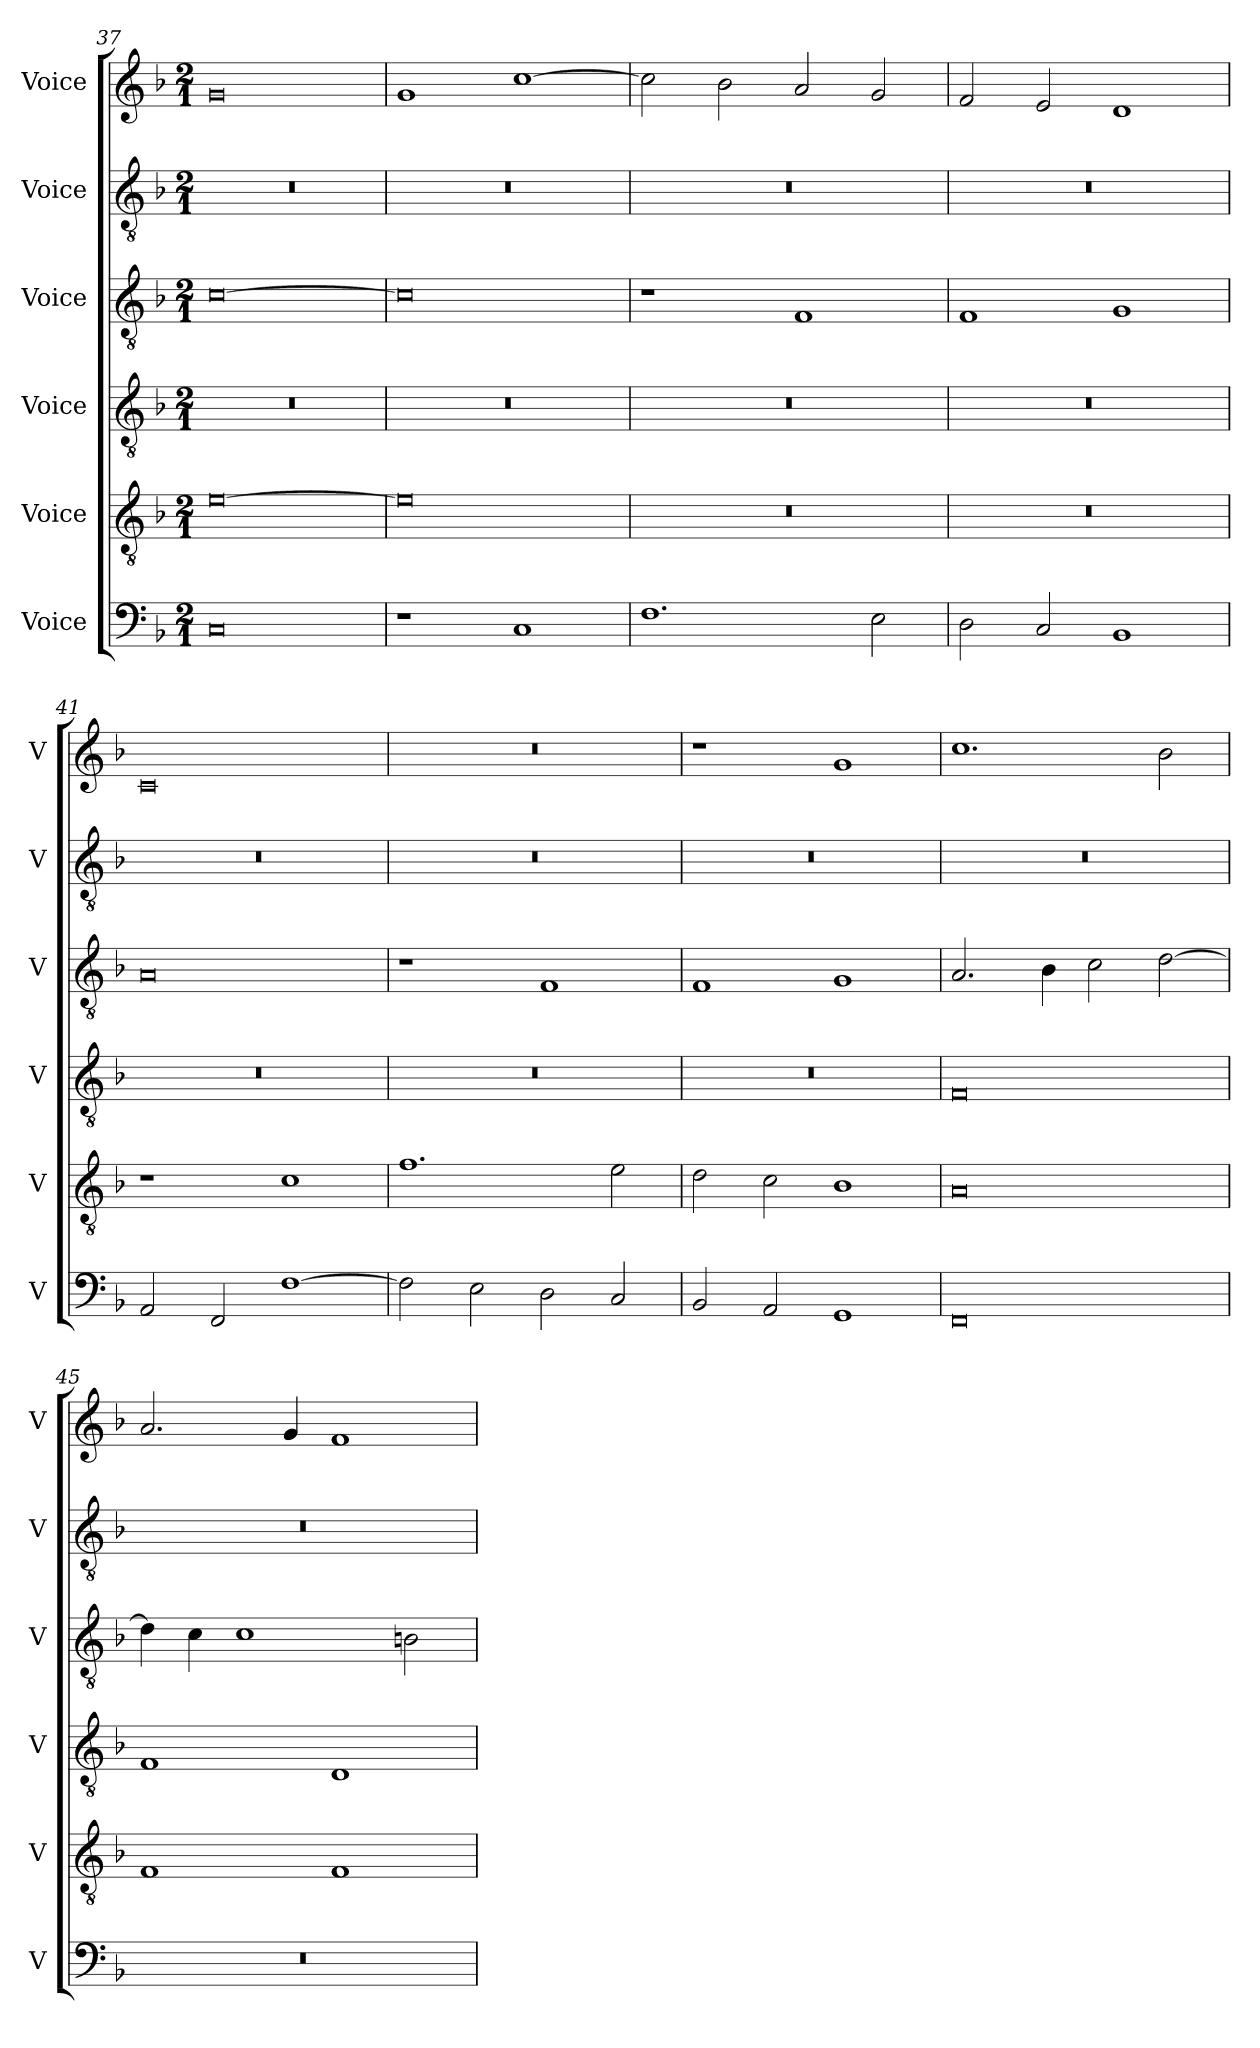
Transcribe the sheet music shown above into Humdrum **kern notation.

**kern	**kern	**kern	**kern	**kern	**kern
*part6	*part5	*part4	*part3	*part2	*part1
*staff6	*staff5	*staff4	*staff3	*staff2	*staff1
*I"Voice	*I"Voice	*I"Voice	*I"Voice	*I"Voice	*I"Voice
*I'V	*I'V	*I'V	*I'V	*I'V	*I'V
!!LO:PB:g=z
*clefF4	*clefGv2	*clefGv2	*clefGv2	*clefGv2	*clefG2
*k[b-]	*k[b-]	*k[b-]	*k[b-]	*k[b-]	*k[b-]
*M2/1	*M2/1	*M2/1	*M2/1	*M2/1	*M2/1
=37	=37	=37	=37	=37	=37
0C	[0e	0r	[0c	0r	0g
=38	=38	=38	=38	=38	=38
1r	0e]	0r	0c]	0r	1g
1C	.	.	.	.	[1cc
=39	=39	=39	=39	=39	=39
1.F	0r	0r	1r	0r	2cc\]
.	.	.	.	.	2b-\
.	.	.	1F	.	2a/
2E\	.	.	.	.	2g/
=40	=40	=40	=40	=40	=40
2D\	0r	0r	1F	0r	2f/
2C/	.	.	.	.	2e/
1BB-	.	.	1G	.	1d
=41	=41	=41	=41	=41	=41
2AA/	1r	0r	0A	0r	0c
2FF/	.	.	.	.	.
[1F	1c	.	.	.	.
!!LO:LB:g=z
=42	=42	=42	=42	=42	=42
2F\]	1.f	0r	1r	0r	0r
2E\	.	.	.	.	.
2D\	.	.	1F	.	.
2C/	2e\	.	.	.	.
=43	=43	=43	=43	=43	=43
2BB-/	2d\	0r	1F	0r	1r
2AA/	2c\	.	.	.	.
1GG	1B-	.	1G	.	1g
=44	=44	=44	=44	=44	=44
0FF	0A	0F	2.A/	0r	1.cc
.	.	.	4B-\	.	.
.	.	.	2c\	.	.
.	.	.	[2d\	.	2b-\
=45	=45	=45	=45	=45	=45
0r	1F	1F	4d\]	0r	2.a/
.	.	.	4c\	.	.
.	.	.	1c	.	.
.	.	.	.	.	4g/
.	1F	1D	.	.	1f
.	.	.	2Bn\	.	.
=	=	=	=	=	=
*-	*-	*-	*-	*-	*-
